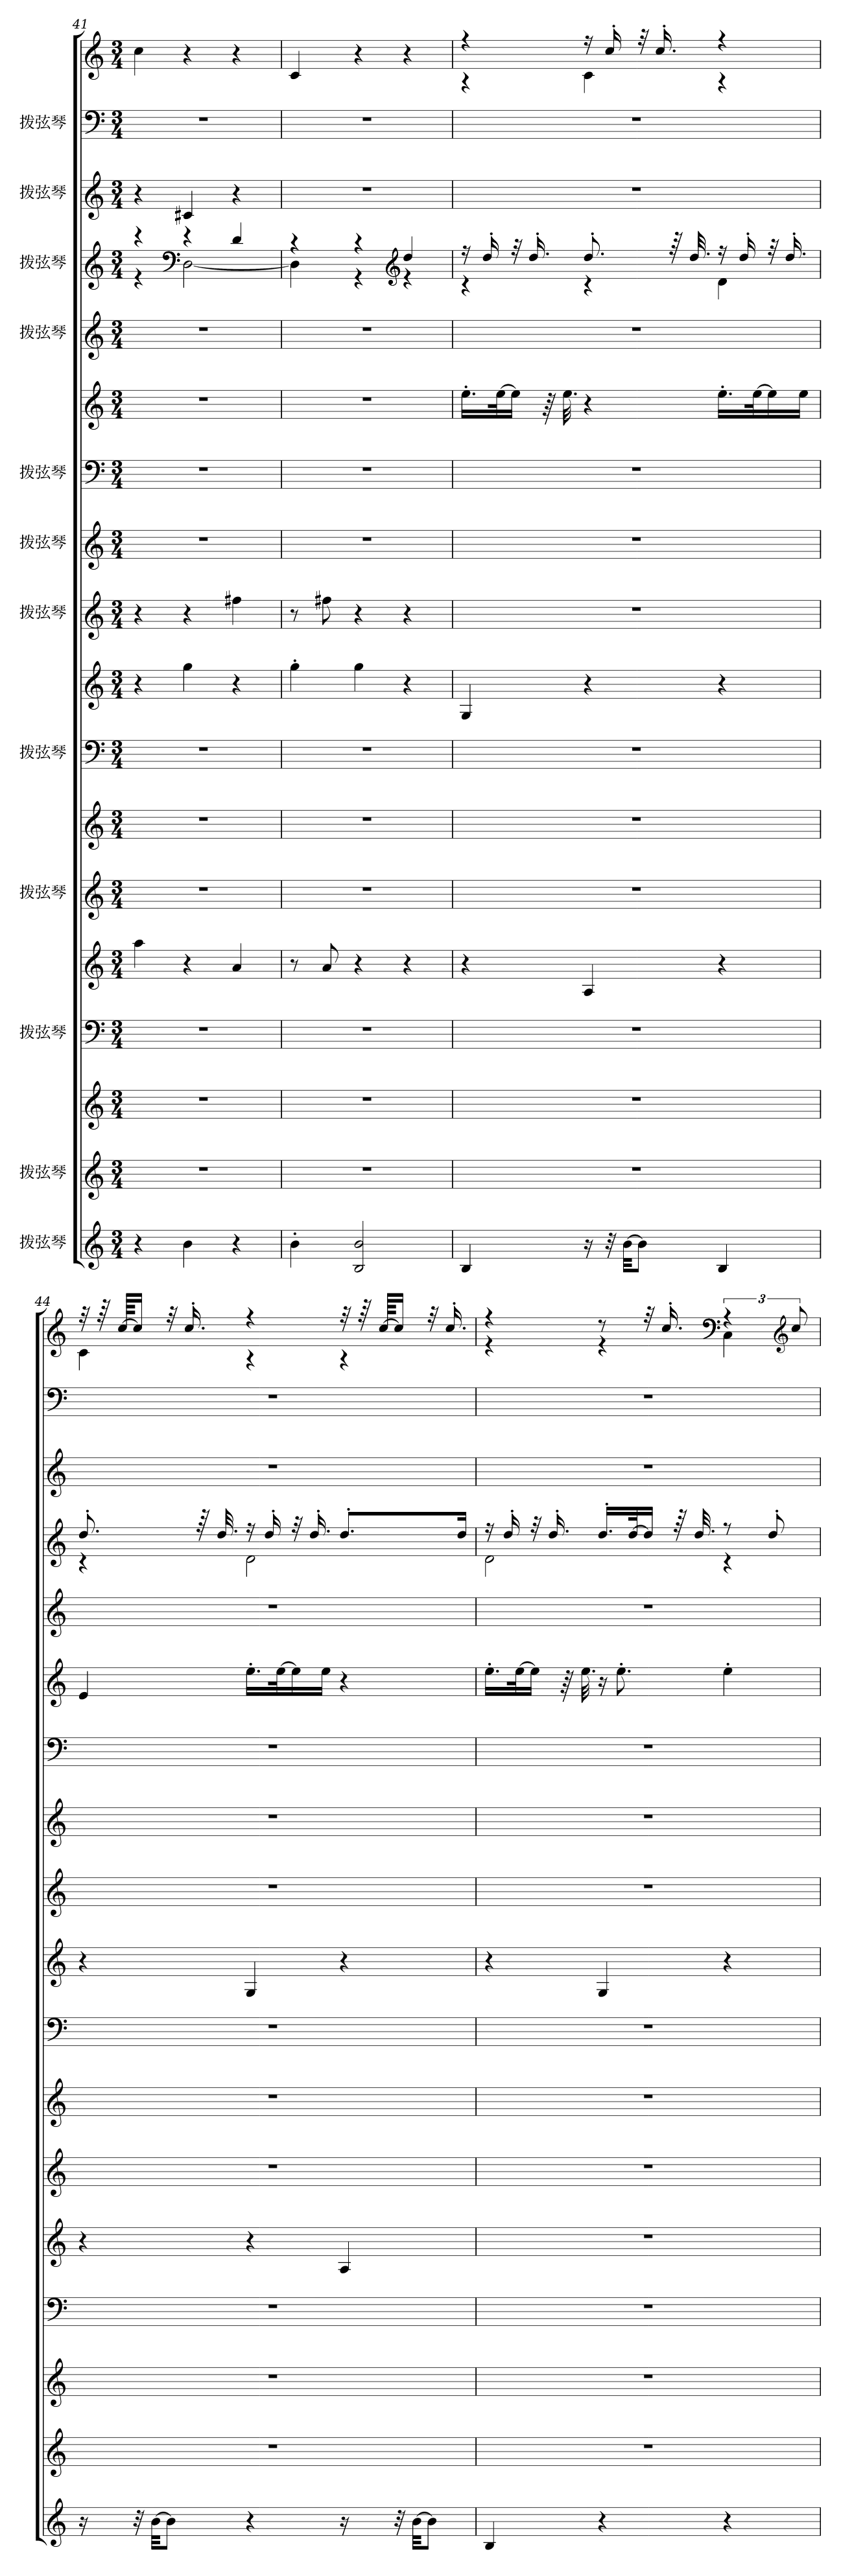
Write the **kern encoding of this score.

**kern	**kern	**kern	**kern	**kern	**kern	**kern	**kern	**kern	**kern	**kern	**kern	**kern	**kern	**kern	**kern	**kern	**kern
*part12	*part11	*part11	*part10	*part10	*part9	*part9	*part8	*part8	*part7	*part6	*part5	*part5	*part4	*part3	*part2	*part1	*part1
*staff18	*staff17	*staff16	*staff15	*staff14	*staff13	*staff12	*staff11	*staff10	*staff9	*staff8	*staff7	*staff6	*staff5	*staff4	*staff3	*staff2	*staff1
*I"拨弦琴	*I"拨弦琴	*	*I"拨弦琴	*	*I"拨弦琴	*	*I"拨弦琴	*	*I"拨弦琴	*I"拨弦琴	*I"拨弦琴	*	*I"拨弦琴	*I"拨弦琴	*I"拨弦琴	*I"拨弦琴	*
*clefG2	*clefG2	*clefG2	*clefF4	*clefG2	*clefG2	*clefG2	*clefF4	*clefG2	*clefG2	*clefG2	*clefF4	*clefG2	*clefG2	*clefG2	*clefG2	*clefF4	*clefG2
*k[]	*k[]	*k[]	*k[]	*k[]	*k[]	*k[]	*k[]	*k[]	*k[]	*k[]	*k[]	*k[]	*k[]	*k[]	*k[]	*k[]	*k[]
*M3/4	*M3/4	*M3/4	*M3/4	*M3/4	*M3/4	*M3/4	*M3/4	*M3/4	*M3/4	*M3/4	*M3/4	*M3/4	*M3/4	*M3/4	*M3/4	*M3/4	*M3/4
=41	=41	=41	=41	=41	=41	=41	=41	=41	=41	=41	=41	=41	=41	=41	=41	=41	=41
*	*	*	*	*	*	*	*	*	*	*	*	*	*	*^	*	*	*
4r	2.r	2.r	2.r	4aa\	2.r	2.r	2.r	4r	4r	2.r	2.r	2.r	2.r	4r	4r	4r	2.r	4cc\
*	*	*	*	*	*	*	*	*	*	*	*	*	*	*clefF4	*	*	*	*
4b\	.	.	.	4r	.	.	.	4gg\	4r	.	.	.	.	4r	[2D\	4c#X/	.	4r
4r	.	.	.	4a/	.	.	.	4r	4ff#X\	.	.	.	.	4d/	.	4r	.	4r
=42	=42	=42	=42	=42	=42	=42	=42	=42	=42	=42	=42	=42	=42	=42	=42	=42	=42	=42
4b'\	2.r	2.r	2.r	8r	2.r	2.r	2.r	4gg'\	8r	2.r	2.r	2.r	2.r	4r	4D\]	2.r	2.r	4c/
.	.	.	.	8a/	.	.	.	.	8ff#X\	.	.	.	.	.	.	.	.	.
2B/ 2b/	.	.	.	4r	.	.	.	4gg\	4r	.	.	.	.	4r	4r	.	.	4r
*	*	*	*	*	*	*	*	*	*	*	*	*	*	*clefG2	*	*	*	*
.	.	.	.	4r	.	.	.	4r	4r	.	.	.	.	4dd/	4r	.	.	4r
!!LO:PB:g=z
=43	=43	=43	=43	=43	=43	=43	=43	=43	=43	=43	=43	=43	=43	=43	=43	=43	=43	=43
*	*	*	*	*	*	*	*	*	*	*	*	*	*	*	*	*	*	*^
4B/	2.r	2.r	2.r	4r	2.r	2.r	2.r	4G/	2.r	2.r	2.r	16.ee'\LL	2.r	16r	4r	2.r	2.r	4r	4r
.	.	.	.	.	.	.	.	.	.	.	.	.	.	16dd'/	.	.	.	.	.
.	.	.	.	.	.	.	.	.	.	.	.	[32ee\K	.	.	.	.	.	.	.
.	.	.	.	.	.	.	.	.	.	.	.	16ee\JJ]	.	32r	.	.	.	.	.
.	.	.	.	.	.	.	.	.	.	.	.	.	.	16.dd'/	.	.	.	.	.
.	.	.	.	.	.	.	.	.	.	.	.	64r	.	.	.	.	.	.	.
.	.	.	.	.	.	.	.	.	.	.	.	32.ee\	.	.	.	.	.	.	.
16r	.	.	.	4A/	.	.	.	4r	.	.	.	4r	.	8.dd'/	4r	.	.	16r	4c\
32r	.	.	.	.	.	.	.	.	.	.	.	.	.	.	.	.	.	16cc'/	.
[32b\KKL	.	.	.	.	.	.	.	.	.	.	.	.	.	.	.	.	.	.	.
8b\J]	.	.	.	.	.	.	.	.	.	.	.	.	.	.	.	.	.	32r	.
.	.	.	.	.	.	.	.	.	.	.	.	.	.	.	.	.	.	16.cc'/	.
.	.	.	.	.	.	.	.	.	.	.	.	.	.	64r	.	.	.	.	.
.	.	.	.	.	.	.	.	.	.	.	.	.	.	32.dd/	.	.	.	.	.
4B/	.	.	.	4r	.	.	.	4r	.	.	.	16.ee'\LL	.	16r	4d\	.	.	4r	4r
.	.	.	.	.	.	.	.	.	.	.	.	.	.	16dd'/	.	.	.	.	.
.	.	.	.	.	.	.	.	.	.	.	.	[32ee\K	.	.	.	.	.	.	.
.	.	.	.	.	.	.	.	.	.	.	.	16ee\]	.	32r	.	.	.	.	.
.	.	.	.	.	.	.	.	.	.	.	.	.	.	16.dd'/	.	.	.	.	.
.	.	.	.	.	.	.	.	.	.	.	.	16ee\JJ	.	.	.	.	.	.	.
=44	=44	=44	=44	=44	=44	=44	=44	=44	=44	=44	=44	=44	=44	=44	=44	=44	=44	=44	=44
16r	2.r	2.r	2.r	4r	2.r	2.r	2.r	4r	2.r	2.r	2.r	4e/	2.r	8.dd'/	4r	2.r	2.r	32r	4c\
.	.	.	.	.	.	.	.	.	.	.	.	.	.	.	.	.	.	64r	.
.	.	.	.	.	.	.	.	.	.	.	.	.	.	.	.	.	.	[64cc/KKLL	.
32r	.	.	.	.	.	.	.	.	.	.	.	.	.	.	.	.	.	16cc/JJ]	.
[32b\KKL	.	.	.	.	.	.	.	.	.	.	.	.	.	.	.	.	.	.	.
8b\J]	.	.	.	.	.	.	.	.	.	.	.	.	.	.	.	.	.	32r	.
.	.	.	.	.	.	.	.	.	.	.	.	.	.	.	.	.	.	16.cc'/	.
.	.	.	.	.	.	.	.	.	.	.	.	.	.	64r	.	.	.	.	.
.	.	.	.	.	.	.	.	.	.	.	.	.	.	32.dd/	.	.	.	.	.
4r	.	.	.	4r	.	.	.	4G/	.	.	.	16.ee'\LL	.	16r	2d\	.	.	4r	4r
.	.	.	.	.	.	.	.	.	.	.	.	.	.	16dd'/	.	.	.	.	.
.	.	.	.	.	.	.	.	.	.	.	.	[32ee\K	.	.	.	.	.	.	.
.	.	.	.	.	.	.	.	.	.	.	.	16ee\]	.	32r	.	.	.	.	.
.	.	.	.	.	.	.	.	.	.	.	.	.	.	16.dd'/	.	.	.	.	.
.	.	.	.	.	.	.	.	.	.	.	.	16ee\JJ	.	.	.	.	.	.	.
16r	.	.	.	4A/	.	.	.	4r	.	.	.	4r	.	8.dd'/L	.	.	.	32r	4r
.	.	.	.	.	.	.	.	.	.	.	.	.	.	.	.	.	.	64r	.
.	.	.	.	.	.	.	.	.	.	.	.	.	.	.	.	.	.	[64cc/KKLL	.
32r	.	.	.	.	.	.	.	.	.	.	.	.	.	.	.	.	.	16cc/JJ]	.
[32b\KKL	.	.	.	.	.	.	.	.	.	.	.	.	.	.	.	.	.	.	.
8b\J]	.	.	.	.	.	.	.	.	.	.	.	.	.	.	.	.	.	32r	.
.	.	.	.	.	.	.	.	.	.	.	.	.	.	.	.	.	.	16.cc'/	.
.	.	.	.	.	.	.	.	.	.	.	.	.	.	16dd/Jk	.	.	.	.	.
!!LO:PB:g=z	!!
=45	=45	=45	=45	=45	=45	=45	=45	=45	=45	=45	=45	=45	=45	=45	=45	=45	=45	=45	=45
4B/	2.r	2.r	2.r	2.r	2.r	2.r	2.r	4r	2.r	2.r	2.r	16.ee'\LL	2.r	16r	2d\	2.r	2.r	4r	4r
.	.	.	.	.	.	.	.	.	.	.	.	.	.	16dd'/	.	.	.	.	.
.	.	.	.	.	.	.	.	.	.	.	.	[32ee\K	.	.	.	.	.	.	.
.	.	.	.	.	.	.	.	.	.	.	.	16ee\JJ]	.	32r	.	.	.	.	.
.	.	.	.	.	.	.	.	.	.	.	.	.	.	16.dd'/	.	.	.	.	.
.	.	.	.	.	.	.	.	.	.	.	.	64r	.	.	.	.	.	.	.
.	.	.	.	.	.	.	.	.	.	.	.	32.ee\	.	.	.	.	.	.	.
4r	.	.	.	.	.	.	.	4G/	.	.	.	16r	.	16.dd'/LL	.	.	.	8r	4r
.	.	.	.	.	.	.	.	.	.	.	.	8.ee'\	.	.	.	.	.	.	.
.	.	.	.	.	.	.	.	.	.	.	.	.	.	[32dd/K	.	.	.	.	.
.	.	.	.	.	.	.	.	.	.	.	.	.	.	16dd/JJ]	.	.	.	32r	.
.	.	.	.	.	.	.	.	.	.	.	.	.	.	.	.	.	.	16.cc'/	.
.	.	.	.	.	.	.	.	.	.	.	.	.	.	64r	.	.	.	.	.
.	.	.	.	.	.	.	.	.	.	.	.	.	.	32.dd/	.	.	.	.	.
*	*	*	*	*	*	*	*	*	*	*	*	*	*	*	*	*	*	*clefF4	*
4r	.	.	.	.	.	.	.	4r	.	.	.	4ee'\	.	8r	4r	.	.	6r	4C\
.	.	.	.	.	.	.	.	.	.	.	.	.	.	8dd'/	.	.	.	.	.
*	*	*	*	*	*	*	*	*	*	*	*	*	*	*	*	*	*	*clefG2	*
.	.	.	.	.	.	.	.	.	.	.	.	.	.	.	.	.	.	12cc/	.
*	*	*	*	*	*	*	*	*	*	*	*	*	*	*v	*v	*	*	*v	*v
=	=	=	=	=	=	=	=	=	=	=	=	=	=	=	=	=	=
*-	*-	*-	*-	*-	*-	*-	*-	*-	*-	*-	*-	*-	*-	*-	*-	*-	*-
